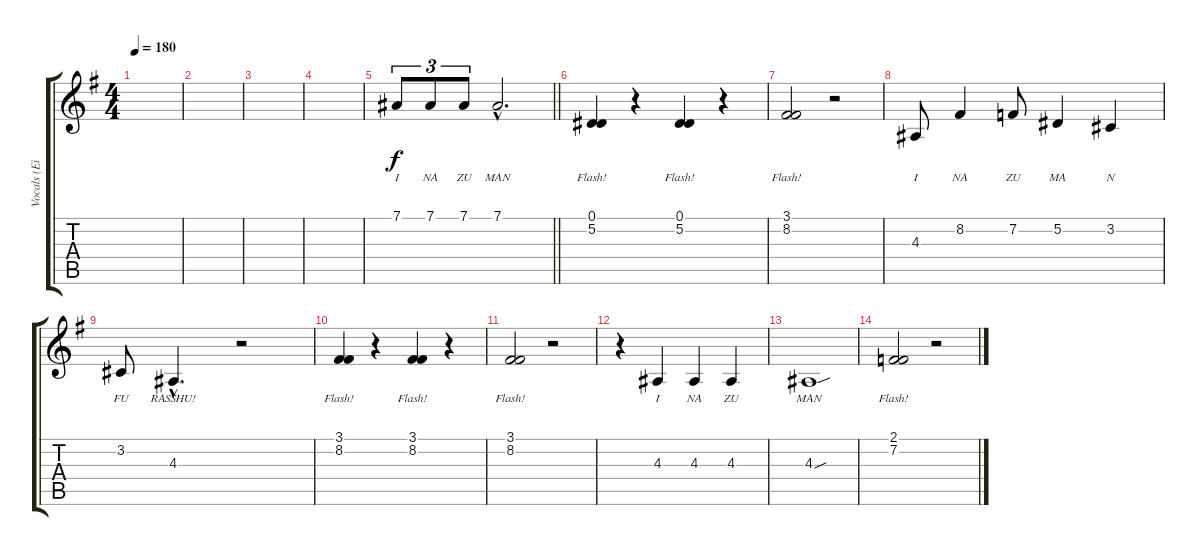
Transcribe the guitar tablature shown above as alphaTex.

\track ("Vocals (Eizo)" "Vocals (Ei") {instrument flute}
\staff {score tabs}
\tuning (Eb4 Bb3 Gb3 Db3 Ab2 Eb2) {hide}
\ts (4 4)
\tempo 180
\clef g2
\ks g
|
|
|
|
\barLineRight lightlight
7.1.8{tu (3 2) lyrics (0 "I") lyrics (1 "") lyrics (2 "") lyrics (3 "") lyrics (4 "")} 7.1.8{tu (3 2) lyrics (0 "NA") lyrics (1 "") lyrics (2 "") lyrics (3 "") lyrics (4 "")} 7.1.8{tu (3 2) lyrics (0 "ZU") lyrics (1 "") lyrics (2 "") lyrics (3 "") lyrics (4 "")} 7.1{hac}.2{d lyrics (0 "MAN") lyrics (1 "") lyrics (2 "") lyrics (3 "") lyrics (4 "")} |
(0.1 5.2).4{lyrics (0 "Flash!") lyrics (1 "") lyrics (2 "") lyrics (3 "") lyrics (4 "")} r.4 (0.1 5.2).4{lyrics (0 "Flash!") lyrics (1 "") lyrics (2 "") lyrics (3 "") lyrics (4 "")} r.4 |
(3.1 8.2).2{lyrics (0 "Flash!") lyrics (1 "") lyrics (2 "") lyrics (3 "") lyrics (4 "")} r.2 |
4.3.8{lyrics (0 "I") lyrics (1 "") lyrics (2 "") lyrics (3 "") lyrics (4 "")} 8.2.4{lyrics (0 "NA") lyrics (1 "") lyrics (2 "") lyrics (3 "") lyrics (4 "")} 7.2.8{lyrics (0 "ZU") lyrics (1 "") lyrics (2 "") lyrics (3 "") lyrics (4 "")} 5.2.4{lyrics (0 "MA") lyrics (1 "") lyrics (2 "") lyrics (3 "") lyrics (4 "")} 3.2.4{lyrics (0 "N") lyrics (1 "") lyrics (2 "") lyrics (3 "") lyrics (4 "")} |
3.2.8{lyrics (0 "FU") lyrics (1 "") lyrics (2 "") lyrics (3 "") lyrics (4 "")} 4.3{hac}.4{d lyrics (0 "RASSHU!") lyrics (1 "") lyrics (2 "") lyrics (3 "") lyrics (4 "")} r.2 |
(3.1 8.2).4{lyrics (0 "Flash!") lyrics (1 "") lyrics (2 "") lyrics (3 "") lyrics (4 "")} r.4 (3.1 8.2).4{lyrics (0 "Flash!") lyrics (1 "") lyrics (2 "") lyrics (3 "") lyrics (4 "")} r.4 |
(3.1 8.2).2{lyrics (0 "Flash!") lyrics (1 "") lyrics (2 "") lyrics (3 "") lyrics (4 "")} r.2 |
r.4 4.3.4{lyrics (0 "I") lyrics (1 "") lyrics (2 "") lyrics (3 "") lyrics (4 "")} 4.3.4{lyrics (0 "NA") lyrics (1 "") lyrics (2 "") lyrics (3 "") lyrics (4 "")} 4.3.4{lyrics (0 "ZU") lyrics (1 "") lyrics (2 "") lyrics (3 "") lyrics (4 "")} |
4.3{sou}.1{lyrics (0 "MAN") lyrics (1 "") lyrics (2 "") lyrics (3 "") lyrics (4 "")} |
(2.1 7.2).2{lyrics (0 "Flash!") lyrics (1 "") lyrics (2 "") lyrics (3 "") lyrics (4 "")} r.2
